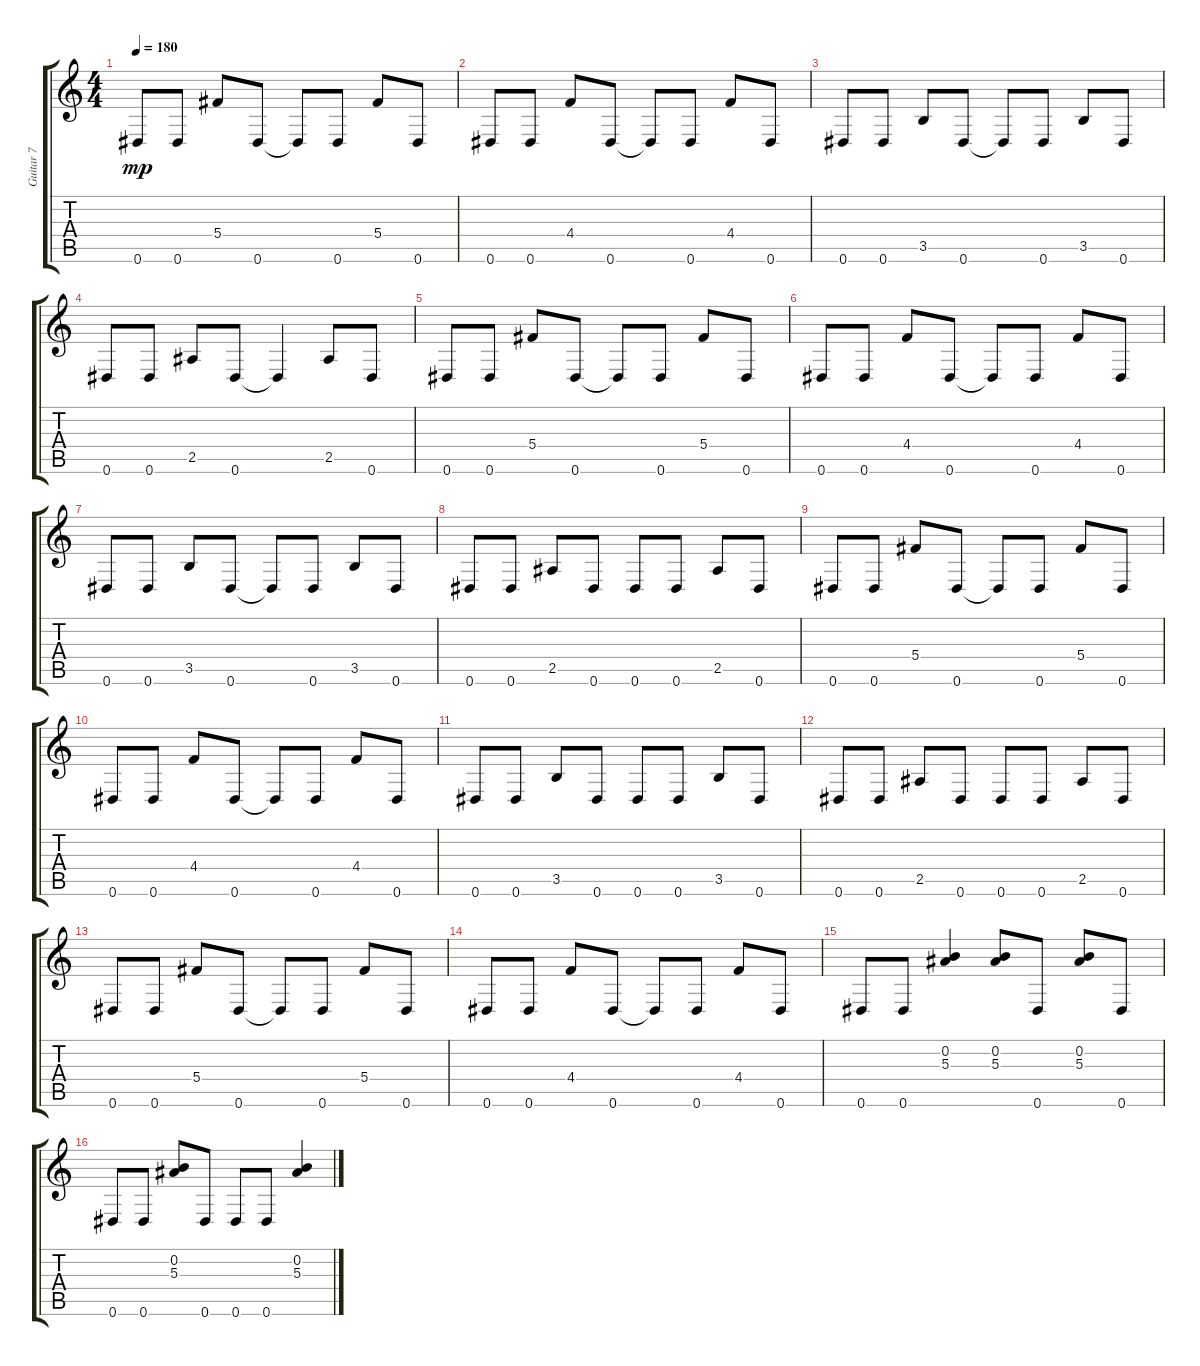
\track ("Guitar 7" "Guitar 7") {instrument electricguitarclean}
\staff {score tabs}
\tuning (Eb4 Bb3 Gb3 Db3 Ab2 Eb2) {hide}
\ts (4 4)
\tempo 180
\clef g2
\ks c
0.6.8{dy mp} 0.6.8 5.4.8 0.6.8 0.6{t}.8 0.6.8 5.4.8 0.6.8 |
0.6.8 0.6.8 4.4.8 0.6.8 0.6{t}.8 0.6.8 4.4.8 0.6.8 |
0.6.8 0.6.8 3.5.8 0.6.8 0.6{t}.8 0.6.8 3.5.8 0.6.8 |
0.6.8 0.6.8 2.5.8 0.6.8 0.6{t}.4 2.5.8 0.6.8 |
0.6.8 0.6.8 5.4.8 0.6.8 0.6{t}.8 0.6.8 5.4.8 0.6.8 |
0.6.8 0.6.8 4.4.8 0.6.8 0.6{t}.8 0.6.8 4.4.8 0.6.8 |
0.6.8 0.6.8 3.5.8 0.6.8 0.6{t}.8 0.6.8 3.5.8 0.6.8 |
0.6.8 0.6.8 2.5.8 0.6.8 0.6.8 0.6.8 2.5.8 0.6.8 |
0.6.8 0.6.8 5.4.8 0.6.8 0.6{t}.8 0.6.8 5.4.8 0.6.8 |
0.6.8 0.6.8 4.4.8 0.6.8 0.6{t}.8 0.6.8 4.4.8 0.6.8 |
0.6.8 0.6.8 3.5.8 0.6.8 0.6.8 0.6.8 3.5.8 0.6.8 |
0.6.8 0.6.8 2.5.8 0.6.8 0.6.8 0.6.8 2.5.8 0.6.8 |
0.6.8 0.6.8 5.4.8 0.6.8 0.6{t}.8 0.6.8 5.4.8 0.6.8 |
0.6.8 0.6.8 4.4.8 0.6.8 0.6{t}.8 0.6.8 4.4.8 0.6.8 |
0.6.8 0.6.8 (0.2 5.3).4 (0.2 5.3).8 0.6.8 (0.2 5.3).8 0.6.8 |
0.6.8 0.6.8 (0.2 5.3).8 0.6.8 0.6.8 0.6.8 (0.2 5.3).4
